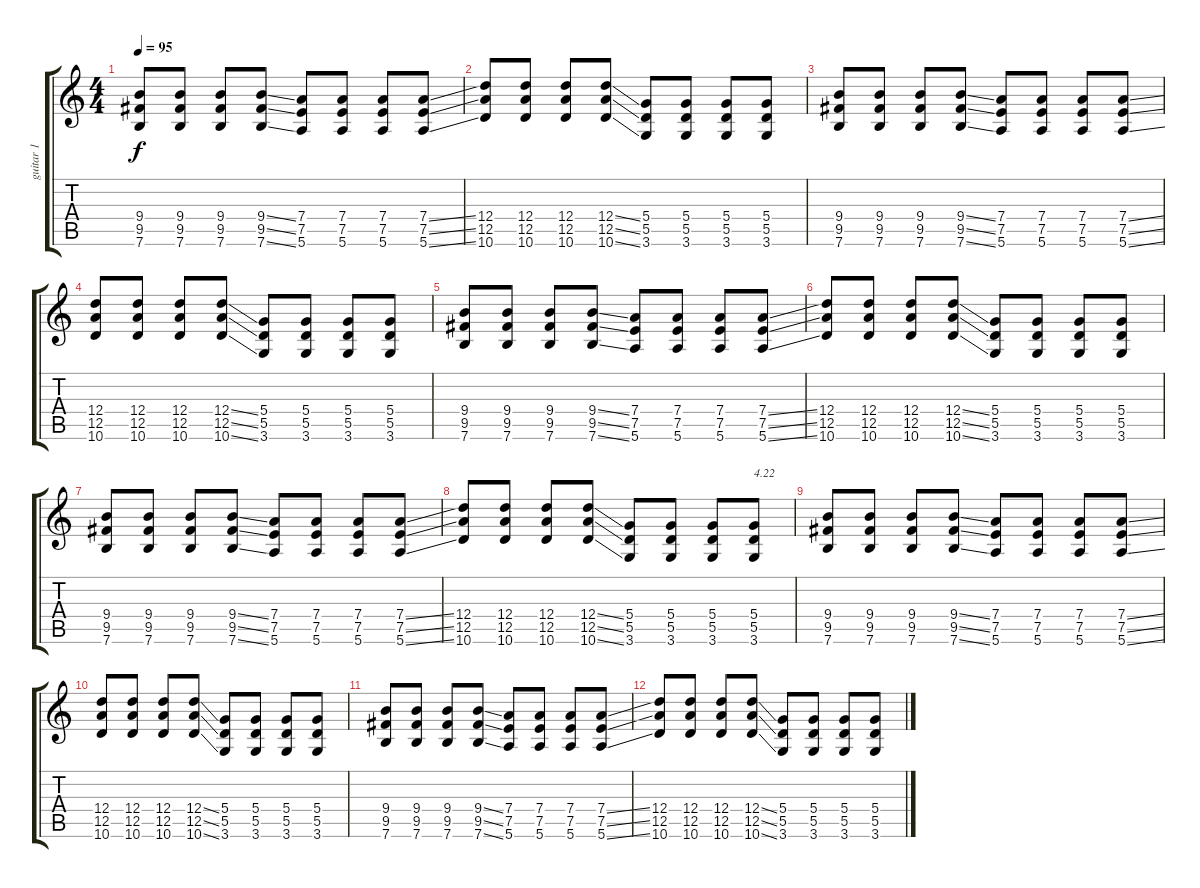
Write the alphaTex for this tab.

\track ("guitar 1" "guitar 1") {instrument overdrivenguitar}
\staff {score tabs}
\tuning (E4 B3 G3 D3 A2 E2) {hide}
\ts (4 4)
\tempo 95
\clef g2
\ks c
(9.4 9.5 7.6).8{dy f} (9.4 9.5 7.6).8 (9.4 9.5 7.6).8 (9.4{ss} 9.5{ss} 7.6{ss}).8 (7.4 7.5 5.6).8 (7.4 7.5 5.6).8 (7.4 7.5 5.6).8 (7.4{ss} 7.5{ss} 5.6{ss}).8 |
(12.4 12.5 10.6).8 (12.4 12.5 10.6).8 (12.4 12.5 10.6).8 (12.4{ss} 12.5{ss} 10.6{ss}).8 (5.4 5.5 3.6).8 (5.4 5.5 3.6).8 (5.4 5.5 3.6).8 (5.4 5.5 3.6).8 |
(9.4 9.5 7.6).8 (9.4 9.5 7.6).8 (9.4 9.5 7.6).8 (9.4{ss} 9.5{ss} 7.6{ss}).8 (7.4 7.5 5.6).8 (7.4 7.5 5.6).8 (7.4 7.5 5.6).8 (7.4{ss} 7.5{ss} 5.6{ss}).8 |
(12.4 12.5 10.6).8 (12.4 12.5 10.6).8 (12.4 12.5 10.6).8 (12.4{ss} 12.5{ss} 10.6{ss}).8 (5.4 5.5 3.6).8 (5.4 5.5 3.6).8 (5.4 5.5 3.6).8 (5.4 5.5 3.6).8 |
(9.4 9.5 7.6).8 (9.4 9.5 7.6).8 (9.4 9.5 7.6).8 (9.4{ss} 9.5{ss} 7.6{ss}).8 (7.4 7.5 5.6).8 (7.4 7.5 5.6).8 (7.4 7.5 5.6).8 (7.4{ss} 7.5{ss} 5.6{ss}).8 |
(12.4 12.5 10.6).8 (12.4 12.5 10.6).8 (12.4 12.5 10.6).8 (12.4{ss} 12.5{ss} 10.6{ss}).8 (5.4 5.5 3.6).8 (5.4 5.5 3.6).8 (5.4 5.5 3.6).8 (5.4 5.5 3.6).8 |
(9.4 9.5 7.6).8 (9.4 9.5 7.6).8 (9.4 9.5 7.6).8 (9.4{ss} 9.5{ss} 7.6{ss}).8 (7.4 7.5 5.6).8 (7.4 7.5 5.6).8 (7.4 7.5 5.6).8 (7.4{ss} 7.5{ss} 5.6{ss}).8 |
(12.4 12.5 10.6).8 (12.4 12.5 10.6).8 (12.4 12.5 10.6).8 (12.4{ss} 12.5{ss} 10.6{ss}).8 (5.4 5.5 3.6).8 (5.4 5.5 3.6).8 (5.4 5.5 3.6).8 (5.4 5.5 3.6).8{txt "4.22"} |
(9.4 9.5 7.6).8{volume 0} (9.4 9.5 7.6).8 (9.4 9.5 7.6).8 (9.4{ss} 9.5{ss} 7.6{ss}).8 (7.4 7.5 5.6).8 (7.4 7.5 5.6).8 (7.4 7.5 5.6).8 (7.4{ss} 7.5{ss} 5.6{ss}).8 |
(12.4 12.5 10.6).8 (12.4 12.5 10.6).8 (12.4 12.5 10.6).8 (12.4{ss} 12.5{ss} 10.6{ss}).8 (5.4 5.5 3.6).8 (5.4 5.5 3.6).8 (5.4 5.5 3.6).8 (5.4 5.5 3.6).8 |
(9.4 9.5 7.6).8 (9.4 9.5 7.6).8 (9.4 9.5 7.6).8 (9.4{ss} 9.5{ss} 7.6{ss}).8 (7.4 7.5 5.6).8 (7.4 7.5 5.6).8 (7.4 7.5 5.6).8 (7.4{ss} 7.5{ss} 5.6{ss}).8 |
(12.4 12.5 10.6).8 (12.4 12.5 10.6).8 (12.4 12.5 10.6).8 (12.4{ss} 12.5{ss} 10.6{ss}).8 (5.4 5.5 3.6).8 (5.4 5.5 3.6).8 (5.4 5.5 3.6).8 (5.4 5.5 3.6).8
